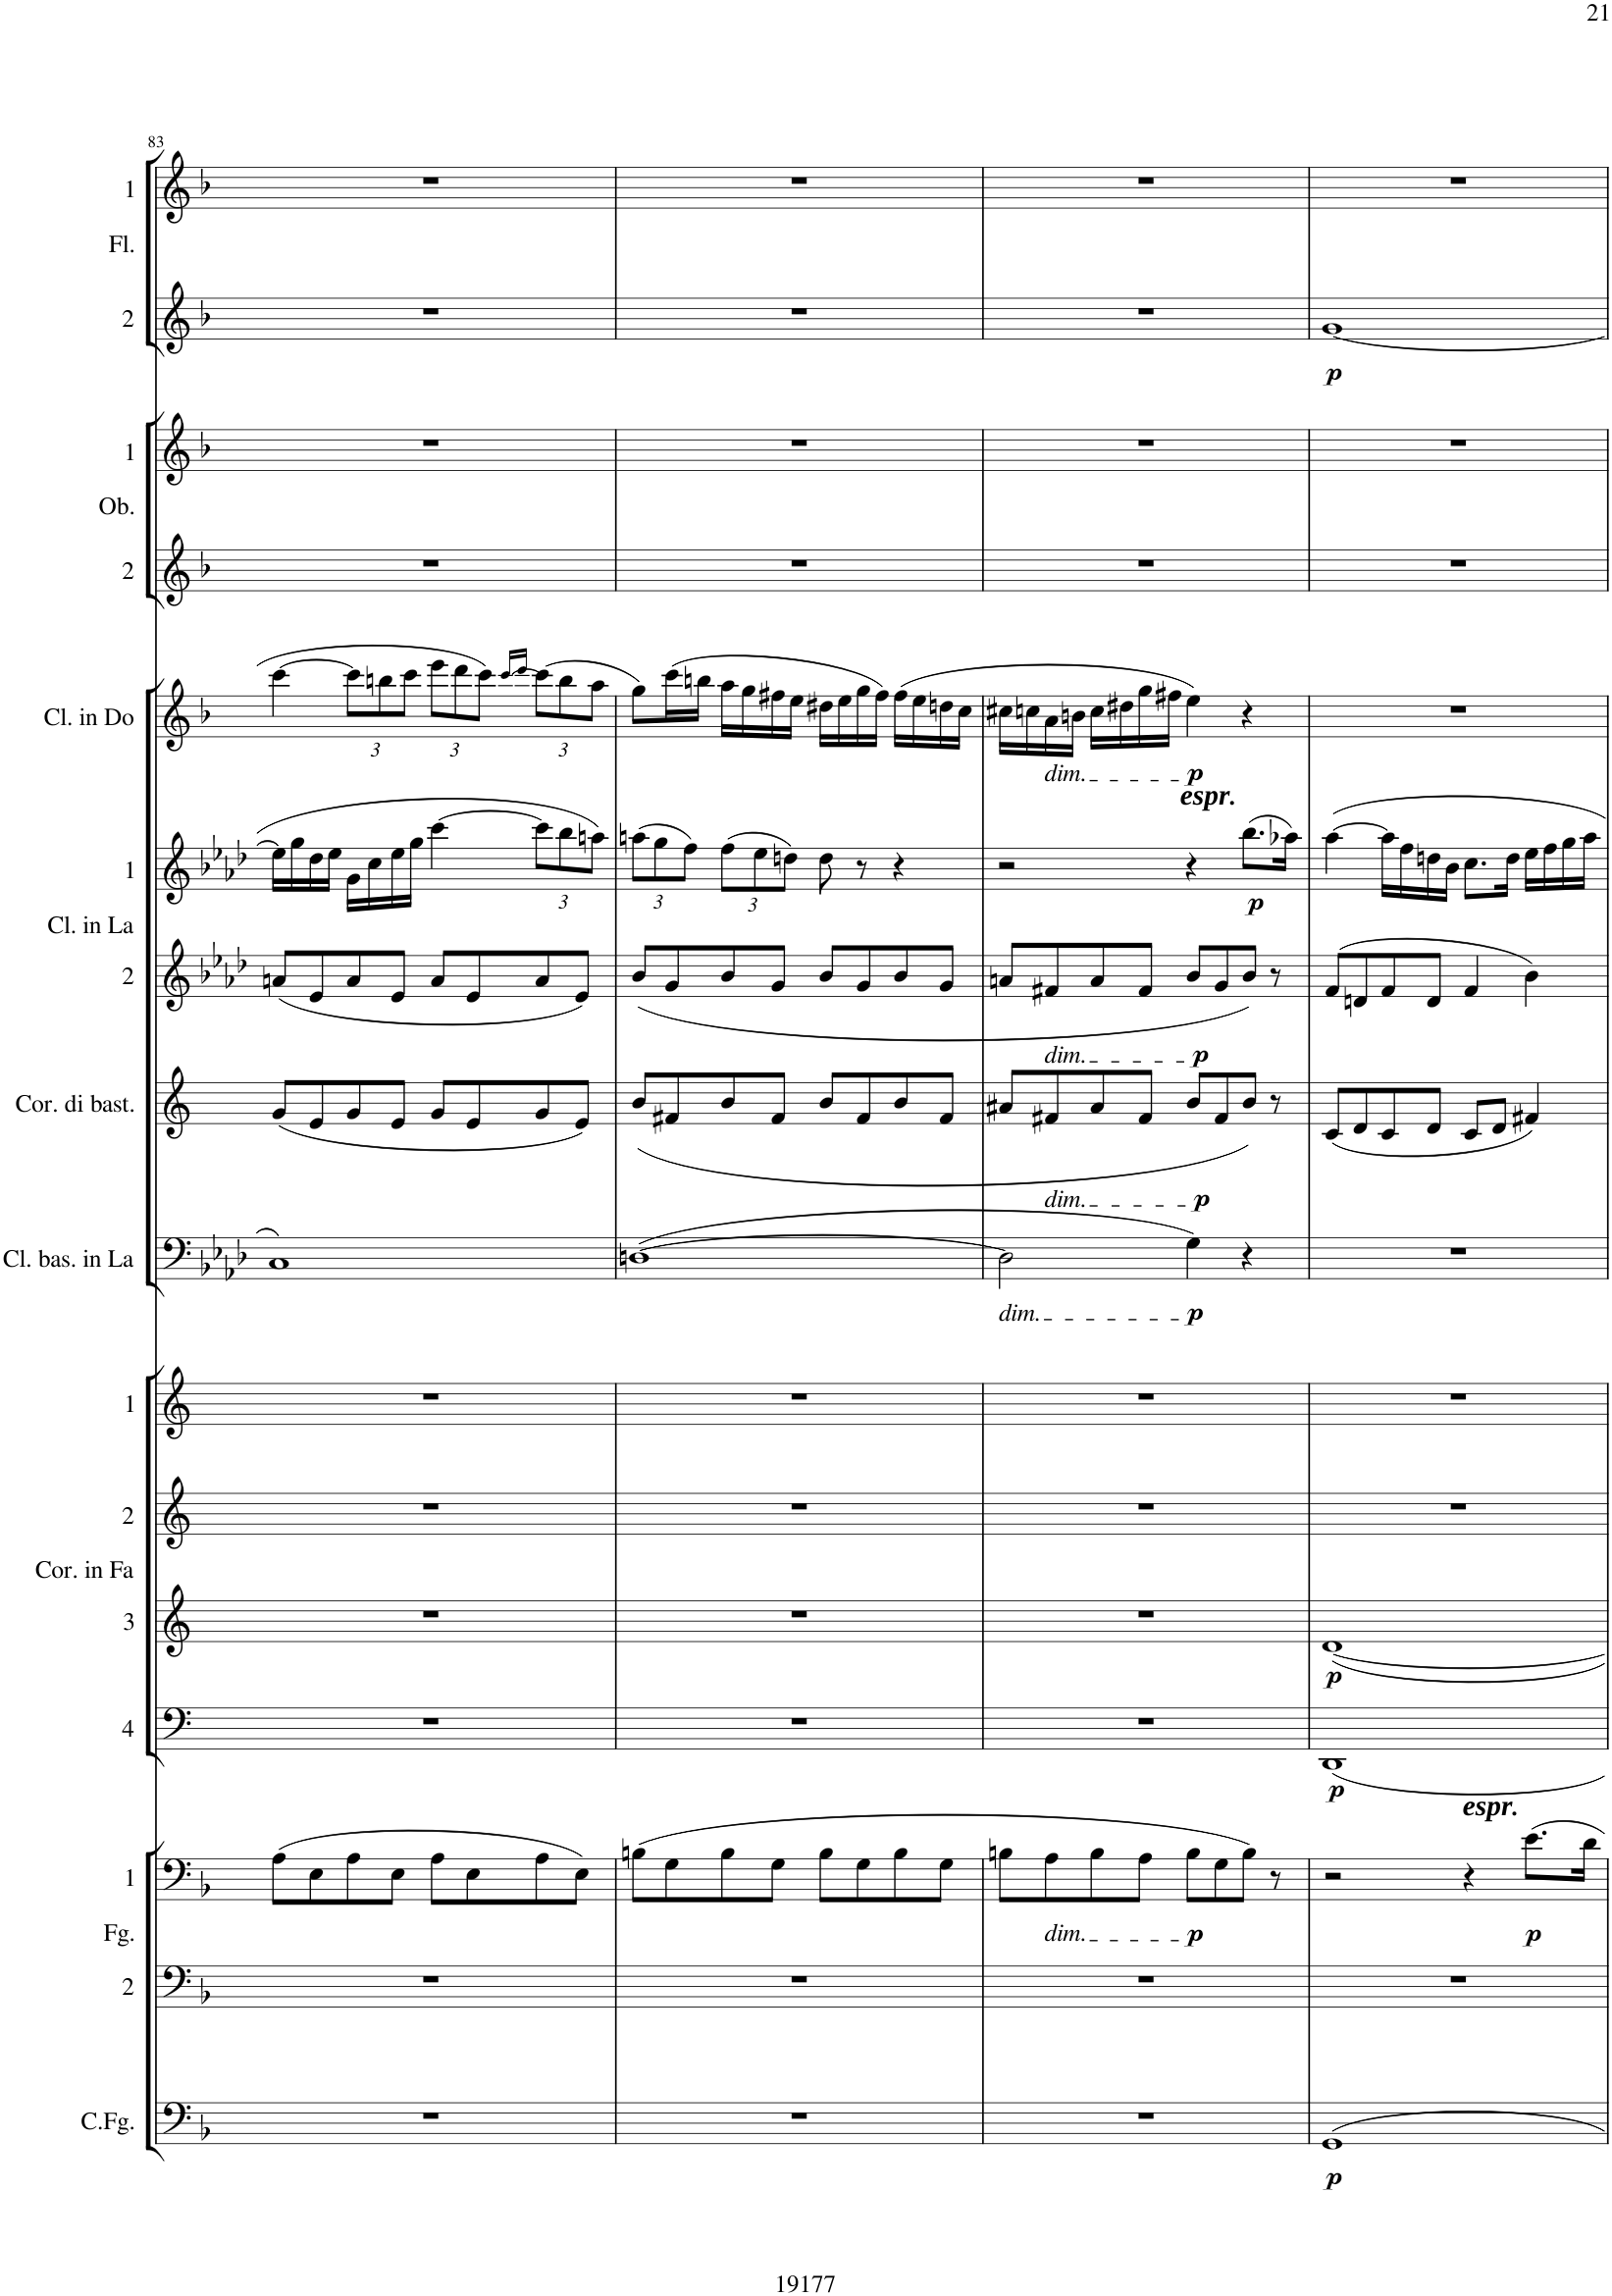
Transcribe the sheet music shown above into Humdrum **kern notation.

**kern	**dynam	**kern	**kern	**dynam	**kern	**dynam	**kern	**dynam	**kern	**kern	**kern	**dynam	**kern	**dynam	**kern	**dynam	**kern	**dynam	**kern	**dynam	**kern	**kern	**kern	**dynam	**kern
*part16	*part16	*part15	*part14	*part14	*part13	*part13	*part12	*part12	*part11	*part10	*part9	*part9	*part8	*part8	*part7	*part7	*part6	*part6	*part5	*part5	*part4	*part3	*part2	*part2	*part1
*staff16	*staff16	*staff15	*staff14	*staff14	*staff13	*staff13	*staff12	*staff12	*staff11	*staff10	*staff9	*staff9	*staff8	*staff8	*staff7	*staff7	*staff6	*staff6	*staff5	*staff5	*staff4	*staff3	*staff2	*staff2	*staff1
*I"Contrafagotto	*	*I"2	*I"1  Fagotti	*	*I"4	*	*I"3	*	*I"2  Corni in Fa	*I"1	*I"Clarinetto basso in La	*	*I"Corno di bassetto	*	*I"2	*	*I"1  Clarinetti in La	*	*I"Clarinetto in Do	*	*I"2	*I"1  Oboi	*I"2	*	*I"1  Flauti
*I'C.Fg.	*	*	*I'1  Fg.	*	*	*	*	*	*I'2  Cor. in Fa	*	*I'Cl. bas. in La	*	*I'Cor. di bast.	*	*	*	*I'1  Cl. in La	*	*I'Cl. in Do	*	*	*I'1  Ob.	*	*	*I'1  Fl.
!!LO:PB:g=z
*clefF4	*	*clefF4	*clefF4	*	*clefF4	*	*clefG2	*	*clefG2	*clefG2	*clefF4	*	*clefG2	*	*clefG2	*	*clefG2	*	*clefG2	*	*clefG2	*clefG2	*clefG2	*	*clefG2
*Trd7c12	*	*	*	*	*Trd4c7	*	*Trd4c7	*	*Trd4c7	*Trd4c7	*Trd2c3	*	*Trd4c7	*	*Trd2c3	*	*Trd2c3	*	*Trd1c2	*	*	*	*	*	*
*k[b-]	*	*k[b-]	*k[b-]	*	*k[]	*	*k[]	*	*k[]	*k[]	*k[b-e-a-d-]	*	*k[]	*	*k[b-e-a-d-]	*	*k[b-e-a-d-]	*	*k[b-]	*	*k[b-]	*k[b-]	*k[b-]	*	*k[b-]
*M4/4	*	*M4/4	*M4/4	*	*M4/4	*	*M4/4	*	*M4/4	*M4/4	*M4/4	*	*M4/4	*	*M4/4	*	*M4/4	*	*M4/4	*	*M4/4	*M4/4	*M4/4	*	*M4/4
*met(c)	*	*met(c)	*met(c)	*	*met(c)	*	*met(c)	*	*met(c)	*met(c)	*met(c)	*	*met(c)	*	*met(c)	*	*met(c)	*	*met(c)	*	*	*	*met(c)	*	*met(c)
=83	=83	=83	=83	=83	=83	=83	=83	=83	=83	=83	=83	=83	=83	=83	=83	=83	=83	=83	=83	=83	=83	=83	=83	=83	=83
1r	.	1r	(8A\L	.	1r	.	1r	.	1r	1r	1C	.	(8g/L	.	(8an/L	.	16ee-\LL]	.	[4ccc\	.	1r	1r	1r	.	1r
.	.	.	.	.	.	.	.	.	.	.	.	.	.	.	.	.	16gg\	.	.	.	.	.	.	.	.
.	.	.	8E\	.	.	.	.	.	.	.	.	.	8e/	.	8e-/	.	16dd-\	.	.	.	.	.	.	.	.
.	.	.	.	.	.	.	.	.	.	.	.	.	.	.	.	.	16ee-\JJ	.	.	.	.	.	.	.	.
*	*	*	*	*	*	*	*	*	*	*	*	*	*	*	*	*	*	*	*Xbrackettup	*	*	*	*	*	*
.	.	.	8A\	.	.	.	.	.	.	.	.	.	8g/	.	8a/	.	16g\LL	.	12ccc\L]	.	.	.	.	.	.
.	.	.	.	.	.	.	.	.	.	.	.	.	.	.	.	.	16cc\	.	.	.	.	.	.	.	.
.	.	.	.	.	.	.	.	.	.	.	.	.	.	.	.	.	.	.	12bbn\	.	.	.	.	.	.
.	.	.	8E\J	.	.	.	.	.	.	.	.	.	8e/J	.	8e-/J	.	16ee-\	.	.	.	.	.	.	.	.
.	.	.	.	.	.	.	.	.	.	.	.	.	.	.	.	.	.	.	12ccc\J	.	.	.	.	.	.
.	.	.	.	.	.	.	.	.	.	.	.	.	.	.	.	.	16gg\JJ	.	.	.	.	.	.	.	.
.	.	.	8A\L	.	.	.	.	.	.	.	.	.	8g/L	.	8a/L	.	[4ccc\	.	12eee\L	.	.	.	.	.	.
.	.	.	.	.	.	.	.	.	.	.	.	.	.	.	.	.	.	.	12ddd\	.	.	.	.	.	.
.	.	.	8E\	.	.	.	.	.	.	.	.	.	8e/	.	8e-/	.	.	.	.	.	.	.	.	.	.
.	.	.	.	.	.	.	.	.	.	.	.	.	.	.	.	.	.	.	12ccc\J	.	.	.	.	.	.
.	.	.	.	.	.	.	.	.	.	.	.	.	.	.	.	.	.	.	[16qccc/LL	.	.	.	.	.	.
.	.	.	.	.	.	.	.	.	.	.	.	.	.	.	.	.	.	.	16qddd/JJ	.	.	.	.	.	.
*	*	*	*	*	*	*	*	*	*	*	*	*	*	*	*	*	*Xbrackettup	*	*	*	*	*	*	*	*
.	.	.	8A\	.	.	.	.	.	.	.	.	.	8g/	.	8a/	.	12ccc\L]	.	(12ccc\L]	.	.	.	.	.	.
.	.	.	.	.	.	.	.	.	.	.	.	.	.	.	.	.	12bb-\	.	12bb\	.	.	.	.	.	.
.	.	.	8E\J)	.	.	.	.	.	.	.	.	.	8e/J)	.	8e-/J)	.	.	.	.	.	.	.	.	.	.
.	.	.	.	.	.	.	.	.	.	.	.	.	.	.	.	.	12aan\J	.	12aa\J	.	.	.	.	.	.
=84	=84	=84	=84	=84	=84	=84	=84	=84	=84	=84	=84	=84	=84	=84	=84	=84	=84	=84	=84	=84	=84	=84	=84	=84	=84
1r	.	1r	(8Bn\L	.	1r	.	1r	.	1r	1r	([1Dn	.	(8b/L	.	(8b-/L	.	(12aan\L	.	8gg\L)	.	1r	1r	1r	.	1r
.	.	.	.	.	.	.	.	.	.	.	.	.	.	.	.	.	12gg\	.	.	.	.	.	.	.	.
.	.	.	8G\	.	.	.	.	.	.	.	.	.	8f#X/	.	8g/	.	.	.	(16ccc\L	.	.	.	.	.	.
.	.	.	.	.	.	.	.	.	.	.	.	.	.	.	.	.	12ff\J)	.	.	.	.	.	.	.	.
.	.	.	.	.	.	.	.	.	.	.	.	.	.	.	.	.	.	.	16bbn\JJ	.	.	.	.	.	.
.	.	.	8B\	.	.	.	.	.	.	.	.	.	8b/	.	8b-/	.	(12ff\L	.	16aa\LL	.	.	.	.	.	.
.	.	.	.	.	.	.	.	.	.	.	.	.	.	.	.	.	.	.	16gg\	.	.	.	.	.	.
.	.	.	.	.	.	.	.	.	.	.	.	.	.	.	.	.	12ee-\	.	.	.	.	.	.	.	.
.	.	.	8G\J	.	.	.	.	.	.	.	.	.	8f#/J	.	8g/J	.	.	.	16ff#X\	.	.	.	.	.	.
.	.	.	.	.	.	.	.	.	.	.	.	.	.	.	.	.	12ddn\J)	.	.	.	.	.	.	.	.
.	.	.	.	.	.	.	.	.	.	.	.	.	.	.	.	.	.	.	16ee\JJ	.	.	.	.	.	.
.	.	.	8B\L	.	.	.	.	.	.	.	.	.	8b/L	.	8b-/L	.	8dd\	.	16dd#X\LL	.	.	.	.	.	.
.	.	.	.	.	.	.	.	.	.	.	.	.	.	.	.	.	.	.	16ee\	.	.	.	.	.	.
.	.	.	8G\	.	.	.	.	.	.	.	.	.	8f#/	.	8g/	.	8r	.	16gg\	.	.	.	.	.	.
.	.	.	.	.	.	.	.	.	.	.	.	.	.	.	.	.	.	.	16ff#\JJ)	.	.	.	.	.	.
.	.	.	8B\	.	.	.	.	.	.	.	.	.	8b/	.	8b-/	.	4r	.	(16ff#\LL	.	.	.	.	.	.
.	.	.	.	.	.	.	.	.	.	.	.	.	.	.	.	.	.	.	16ee\	.	.	.	.	.	.
.	.	.	8G\J	.	.	.	.	.	.	.	.	.	8f#/J	.	8g/J	.	.	.	16ddn\	.	.	.	.	.	.
.	.	.	.	.	.	.	.	.	.	.	.	.	.	.	.	.	.	.	16cc\JJ	.	.	.	.	.	.
=85	=85	=85	=85	=85	=85	=85	=85	=85	=85	=85	=85	=85	=85	=85	=85	=85	=85	=85	=85	=85	=85	=85	=85	=85	=85
!	!	!	!	!	!	!	!	!	!	!	!LO:TX:b:i:t=dim.	!	!	!	!	!	!	!	!	!	!	!	!	!	!
1r	.	1r	8Bn\L	.	1r	.	1r	.	1r	1r	2D\]	.	8a#X/L	.	8an/L	.	2r	.	16cc#X\LL	.	1r	1r	1r	.	1r
.	.	.	.	.	.	.	.	.	.	.	.	.	.	.	.	.	.	.	16ccn\	.	.	.	.	.	.
!	!	!	!	!	!	!	!	!	!	!	!	!	!	!	!	!	!	!	!LO:TX:b:i:t=dim.	!	!	!	!	!	!
!	!	!	!	!	!	!	!	!	!	!	!	!	!	!	!LO:TX:b:i:t=dim.	!	!	!	!	!	!	!	!	!	!
!	!	!	!	!	!	!	!	!	!	!	!	!	!LO:TX:b:i:t=dim.	!	!	!	!	!	!	!	!	!	!	!	!
!	!	!	!LO:TX:b:i:t=dim.	!	!	!	!	!	!	!	!	!	!	!	!	!	!	!	!	!	!	!	!	!	!
.	.	.	8A\	.	.	.	.	.	.	.	.	.	8f#X/	.	8f#X/	.	.	.	16a\	.	.	.	.	.	.
.	.	.	.	.	.	.	.	.	.	.	.	.	.	.	.	.	.	.	16bn\JJ	.	.	.	.	.	.
.	.	.	8B\	.	.	.	.	.	.	.	.	.	8a#/	.	8a/	.	.	.	16cc\LL	.	.	.	.	.	.
.	.	.	.	.	.	.	.	.	.	.	.	.	.	.	.	.	.	.	16dd#X\	.	.	.	.	.	.
.	.	.	8A\J	.	.	.	.	.	.	.	.	.	8f#/J	.	8f#/J	.	.	.	16gg\	.	.	.	.	.	.
.	.	.	.	.	.	.	.	.	.	.	.	.	.	.	.	.	.	.	16ff#X\JJ	.	.	.	.	.	.
!	!	!	!	!LO:DY:b	!	!	!	!	!	!	!	!LO:DY:b	!	!LO:DY:b	!	!LO:DY:b	!	!	!	!LO:DY:b	!	!	!	!	!
.	.	.	8B\L	p	.	.	.	.	.	.	4G\)	p	8b/L	p	8b-/L	p	4r	.	4ee\)	p	.	.	.	.	.
.	.	.	8G\	.	.	.	.	.	.	.	.	.	8f#/	.	8g/	.	.	.	.	.	.	.	.	.	.
!	!	!	!	!	!	!	!	!	!	!	!	!	!	!	!	!	!LO:TX:a:Bi:t=espr	!	!	!	!	!	!	!	!
!	!	!	!	!	!	!	!	!	!	!	!	!	!	!	!	!	!LO:TX:a:t=.	!	!	!	!	!	!	!	!
!	!	!	!	!	!	!	!	!	!	!	!	!	!	!	!	!	!	!LO:DY:b	!	!	!	!	!	!	!
.	.	.	8B\J)	.	.	.	.	.	.	.	4r	.	8b/J)	.	8b-/J)	.	(8.bb-\L	p	4r	.	.	.	.	.	.
.	.	.	8r	.	.	.	.	.	.	.	.	.	8r	.	8r	.	.	.	.	.	.	.	.	.	.
.	.	.	.	.	.	.	.	.	.	.	.	.	.	.	.	.	16aa-X\Jk)	.	.	.	.	.	.	.	.
=86	=86	=86	=86	=86	=86	=86	=86	=86	=86	=86	=86	=86	=86	=86	=86	=86	=86	=86	=86	=86	=86	=86	=86	=86	=86
!	!LO:DY:b	!	!	!	!	!LO:DY:b	!	!LO:DY:b	!	!	!	!	!	!	!	!	!	!	!	!	!	!	!	!LO:DY:b	!
1GG	p	1r	2r	.	1DD	p	[1d	p	1r	1r	1r	.	(8c/L	.	(8f/L	.	[4aa-\	.	1r	.	1r	1r	[1g	p	1r
.	.	.	.	.	.	.	.	.	.	.	.	.	8d/	.	8dn/	.	.	.	.	.	.	.	.	.	.
.	.	.	.	.	.	.	.	.	.	.	.	.	8c/	.	8f/	.	16aa-\LL]	.	.	.	.	.	.	.	.
.	.	.	.	.	.	.	.	.	.	.	.	.	.	.	.	.	16ff\	.	.	.	.	.	.	.	.
.	.	.	.	.	.	.	.	.	.	.	.	.	8d/J	.	8d/J	.	16ddn\	.	.	.	.	.	.	.	.
.	.	.	.	.	.	.	.	.	.	.	.	.	.	.	.	.	16b-\JJ	.	.	.	.	.	.	.	.
.	.	.	4r	.	.	.	.	.	.	.	.	.	8c/L	.	4f/	.	8.cc\L	.	.	.	.	.	.	.	.
.	.	.	.	.	.	.	.	.	.	.	.	.	8d/J	.	.	.	.	.	.	.	.	.	.	.	.
.	.	.	.	.	.	.	.	.	.	.	.	.	.	.	.	.	16dd\Jk	.	.	.	.	.	.	.	.
!	!	!	!LO:TX:a:Bi:t=espr	!	!	!	!	!	!	!	!	!	!	!	!	!	!	!	!	!	!	!	!	!	!
!	!	!	!LO:TX:a:t=.	!	!	!	!	!	!	!	!	!	!	!	!	!	!	!	!	!	!	!	!	!	!
!	!	!	!	!LO:DY:b	!	!	!	!	!	!	!	!	!	!	!	!	!	!	!	!	!	!	!	!	!
.	.	.	8.e\L	p	.	.	.	.	.	.	.	.	4f#X/)	.	4b-\)	.	16ee-\LL	.	.	.	.	.	.	.	.
.	.	.	.	.	.	.	.	.	.	.	.	.	.	.	.	.	16ff\	.	.	.	.	.	.	.	.
.	.	.	.	.	.	.	.	.	.	.	.	.	.	.	.	.	16gg\	.	.	.	.	.	.	.	.
.	.	.	16d\Jk	.	.	.	.	.	.	.	.	.	.	.	.	.	16aa-\JJ	.	.	.	.	.	.	.	.
=	=	=	=	=	=	=	=	=	=	=	=	=	=	=	=	=	=	=	=	=	=	=	=	=	=
*-	*-	*-	*-	*-	*-	*-	*-	*-	*-	*-	*-	*-	*-	*-	*-	*-	*-	*-	*-	*-	*-	*-	*-	*-	*-
